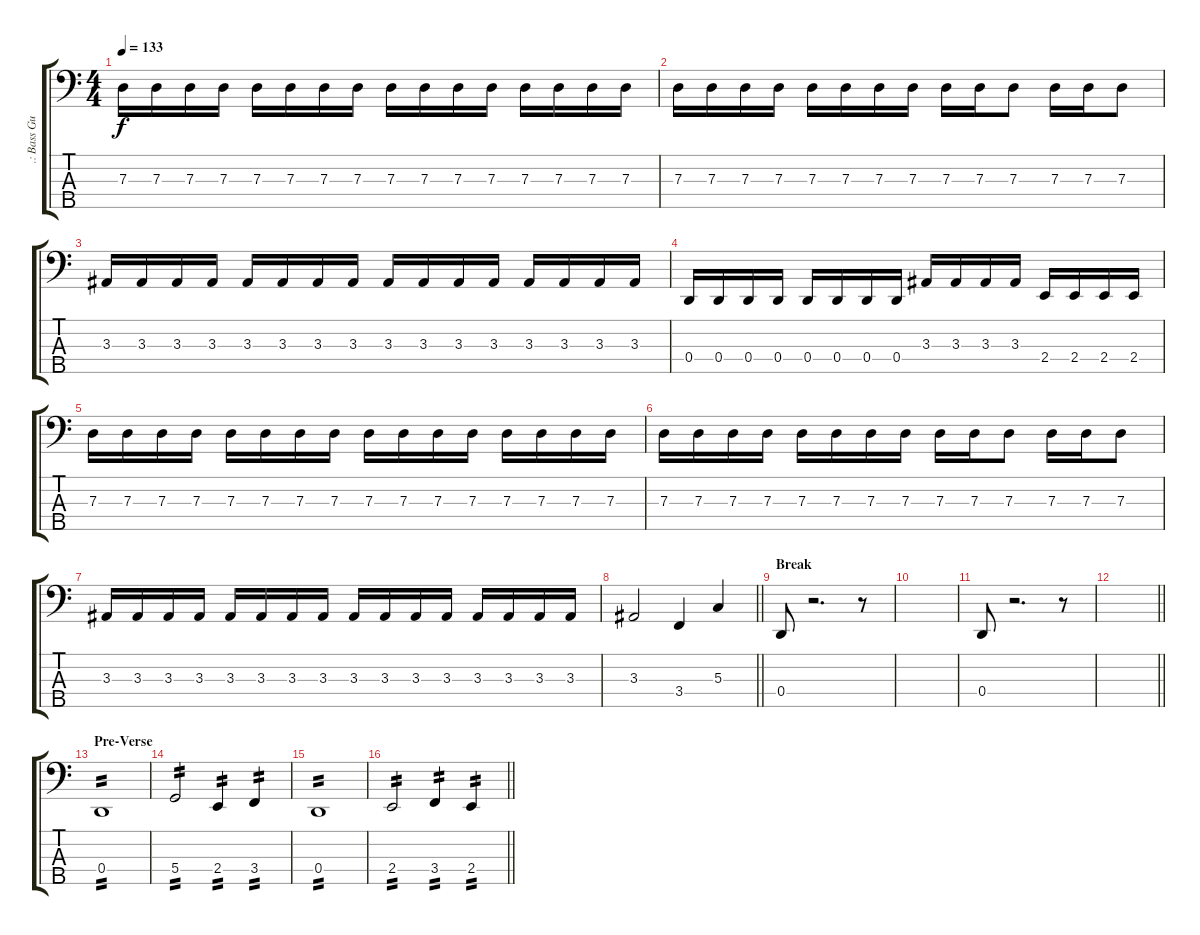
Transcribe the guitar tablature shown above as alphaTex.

\track (".: Bass Guitar :." ".: Bass Gu") {instrument electricbassfinger}
\staff {score tabs}
\tuning (F2 C2 G1 D1 A0) {hide}
\ts (4 4)
\tempo 133
\clef f4
\ks c
7.3.16{dy f} 7.3.16 7.3.16 7.3.16 7.3.16 7.3.16 7.3.16 7.3.16 7.3.16 7.3.16 7.3.16 7.3.16 7.3.16 7.3.16 7.3.16 7.3.16 |
7.3.16 7.3.16 7.3.16 7.3.16 7.3.16 7.3.16 7.3.16 7.3.16 7.3.16 7.3.16 7.3.8 7.3.16 7.3.16 7.3.8 |
3.3.16 3.3.16 3.3.16 3.3.16 3.3.16 3.3.16 3.3.16 3.3.16 3.3.16 3.3.16 3.3.16 3.3.16 3.3.16 3.3.16 3.3.16 3.3.16 |
0.4.16 0.4.16 0.4.16 0.4.16 0.4.16 0.4.16 0.4.16 0.4.16 3.3.16 3.3.16 3.3.16 3.3.16 2.4.16 2.4.16 2.4.16 2.4.16 |
7.3.16 7.3.16 7.3.16 7.3.16 7.3.16 7.3.16 7.3.16 7.3.16 7.3.16 7.3.16 7.3.16 7.3.16 7.3.16 7.3.16 7.3.16 7.3.16 |
7.3.16 7.3.16 7.3.16 7.3.16 7.3.16 7.3.16 7.3.16 7.3.16 7.3.16 7.3.16 7.3.8 7.3.16 7.3.16 7.3.8 |
3.3.16 3.3.16 3.3.16 3.3.16 3.3.16 3.3.16 3.3.16 3.3.16 3.3.16 3.3.16 3.3.16 3.3.16 3.3.16 3.3.16 3.3.16 3.3.16 |
\barLineRight lightlight
3.3.2 3.4.4 5.3.4 |
\section ("" "Break")
0.4.8 r.2{d} r.8 |
|
0.4.8 r.2{d} r.8 |
\barLineRight lightlight
|
\section ("" "Pre-Verse")
0.4.1{tp 2} |
5.4.2{tp 2} 2.4.4{tp 2} 3.4.4{tp 2} |
0.4.1{tp 2} |
\barLineRight lightlight
2.4.2{tp 2} 3.4.4{tp 2} 2.4.4{tp 2}
